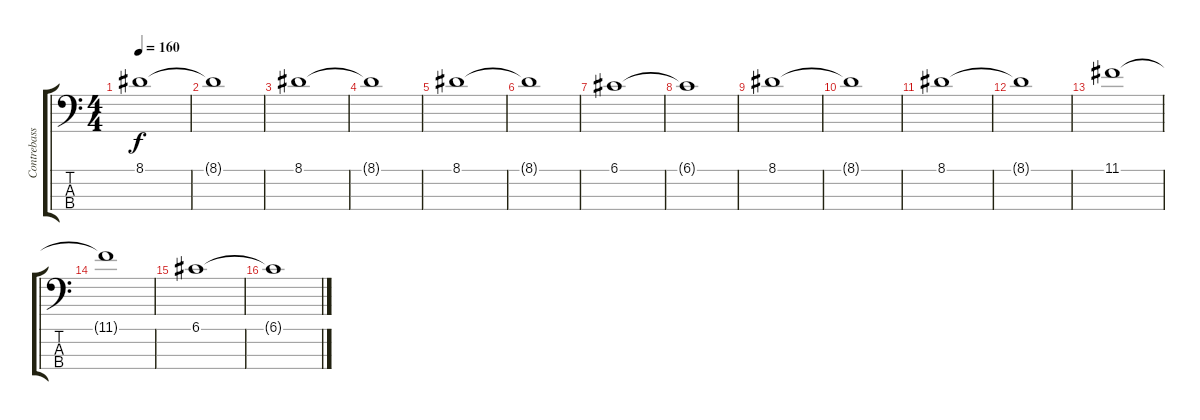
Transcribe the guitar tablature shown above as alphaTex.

\track ("Contrebasse" "Contrebass") {instrument contrabass}
\staff {score tabs}
\tuning (G2 D2 A1 E1) {hide}
\ts (4 4)
\tempo 160
\clef f4
\ks c
8.1.1{dy f} |
8.1{t}.1 |
8.1.1 |
8.1{t}.1 |
8.1.1 |
8.1{t}.1 |
6.1.1 |
6.1{t}.1 |
8.1.1 |
8.1{t}.1 |
8.1.1 |
8.1{t}.1 |
11.1.1 |
11.1{t}.1 |
6.1.1 |
6.1{t}.1
